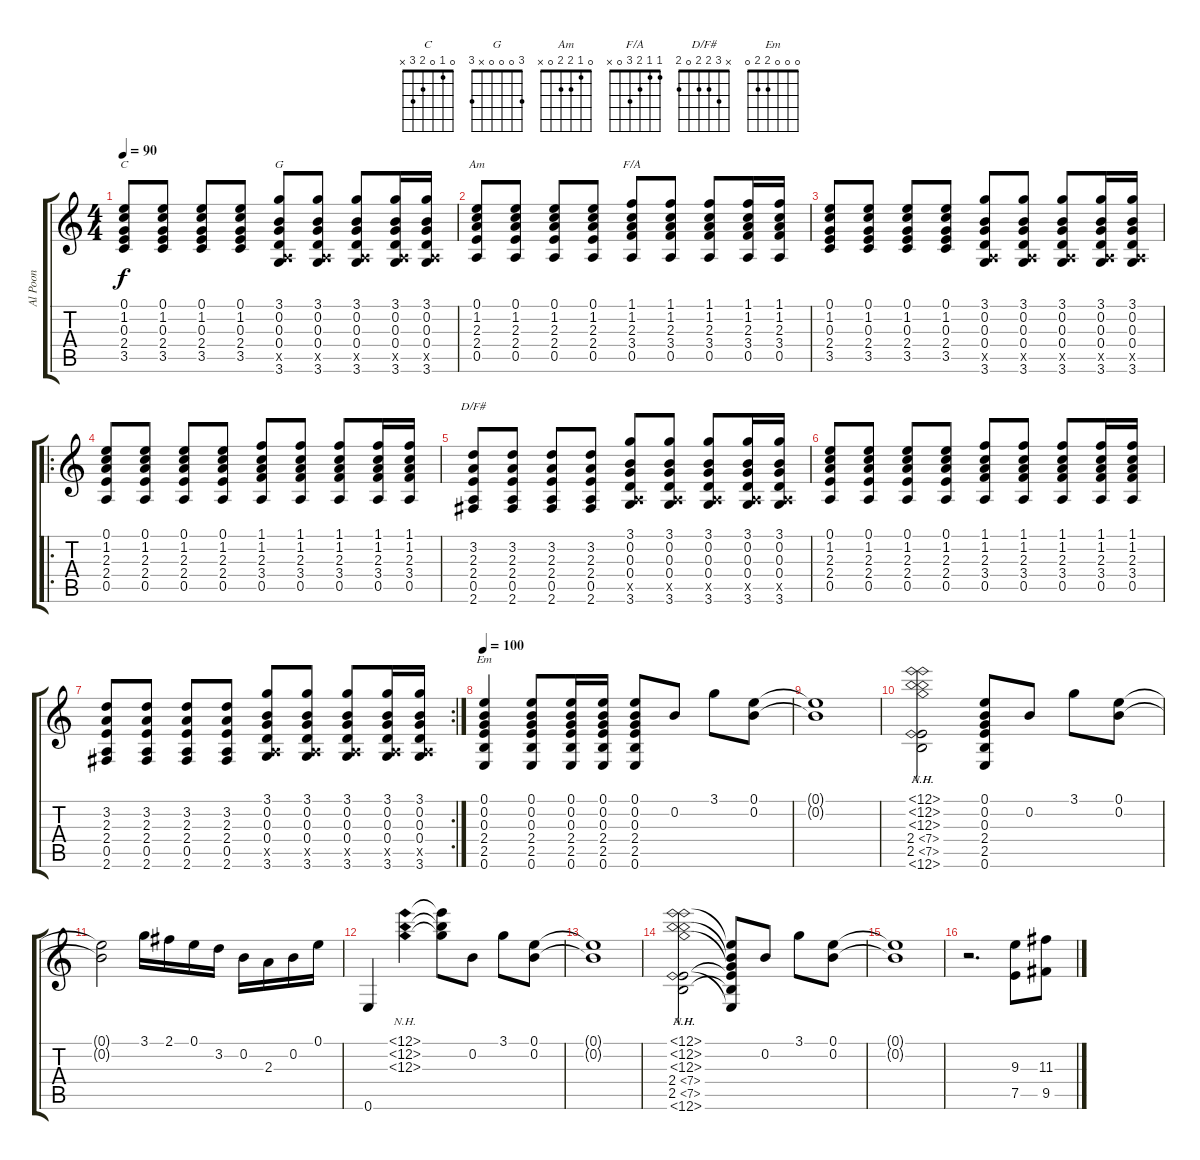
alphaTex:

\track ("Al Poon" "Al Poon") {instrument acousticguitarsteel}
\staff {score tabs}
\tuning (E4 B3 G3 D3 A2 E2) {hide}
\chord ("C" 0 1 0 2 3 x)
\chord ("G" 3 0 0 0 x 3)
\chord ("Am" 0 1 2 2 0 x)
\chord ("F/A" 1 1 2 3 0 x)
\chord ("D/F#" x 3 2 2 0 2)
\chord ("Em" 0 0 0 2 2 0)
\ts (4 4)
\tempo 90
\clef g2
\ks c
(0.1 1.2 0.3 2.4 3.5).8{ch "C" dy f} (0.1 1.2 0.3 2.4 3.5).8 (0.1 1.2 0.3 2.4 3.5).8 (0.1 1.2 0.3 2.4 3.5).8 (3.1 0.2 0.3 0.4 0.5{x} 3.6).8{ch "G"} (3.1 0.2 0.3 0.4 0.5{x} 3.6).8 (3.1 0.2 0.3 0.4 0.5{x} 3.6).8 (3.1 0.2 0.3 0.4 0.5{x} 3.6).16 (3.1 0.2 0.3 0.4 0.5{x} 3.6).16 |
(0.1 1.2 2.3 2.4 0.5).8{ch "Am"} (0.1 1.2 2.3 2.4 0.5).8 (0.1 1.2 2.3 2.4 0.5).8 (0.1 1.2 2.3 2.4 0.5).8 (1.1 1.2 2.3 3.4 0.5).8{ch "F/A"} (1.1 1.2 2.3 3.4 0.5).8 (1.1 1.2 2.3 3.4 0.5).8 (1.1 1.2 2.3 3.4 0.5).16 (1.1 1.2 2.3 3.4 0.5).16 |
(0.1 1.2 0.3 2.4 3.5).8 (0.1 1.2 0.3 2.4 3.5).8 (0.1 1.2 0.3 2.4 3.5).8 (0.1 1.2 0.3 2.4 3.5).8 (3.1 0.2 0.3 0.4 0.5{x} 3.6).8 (3.1 0.2 0.3 0.4 0.5{x} 3.6).8 (3.1 0.2 0.3 0.4 0.5{x} 3.6).8 (3.1 0.2 0.3 0.4 0.5{x} 3.6).16 (3.1 0.2 0.3 0.4 0.5{x} 3.6).16 |
\ro
(0.1 1.2 2.3 2.4 0.5).8 (0.1 1.2 2.3 2.4 0.5).8 (0.1 1.2 2.3 2.4 0.5).8 (0.1 1.2 2.3 2.4 0.5).8 (1.1 1.2 2.3 3.4 0.5).8 (1.1 1.2 2.3 3.4 0.5).8 (1.1 1.2 2.3 3.4 0.5).8 (1.1 1.2 2.3 3.4 0.5).16 (1.1 1.2 2.3 3.4 0.5).16 |
(3.2 2.3 2.4 0.5 2.6).8{ch "D/F#"} (3.2 2.3 2.4 0.5 2.6).8 (3.2 2.3 2.4 0.5 2.6).8 (3.2 2.3 2.4 0.5 2.6).8 (3.1 0.2 0.3 0.4 0.5{x} 3.6).8 (3.1 0.2 0.3 0.4 0.5{x} 3.6).8 (3.1 0.2 0.3 0.4 0.5{x} 3.6).8 (3.1 0.2 0.3 0.4 0.5{x} 3.6).16 (3.1 0.2 0.3 0.4 0.5{x} 3.6).16 |
(0.1 1.2 2.3 2.4 0.5).8 (0.1 1.2 2.3 2.4 0.5).8 (0.1 1.2 2.3 2.4 0.5).8 (0.1 1.2 2.3 2.4 0.5).8 (1.1 1.2 2.3 3.4 0.5).8 (1.1 1.2 2.3 3.4 0.5).8 (1.1 1.2 2.3 3.4 0.5).8 (1.1 1.2 2.3 3.4 0.5).16 (1.1 1.2 2.3 3.4 0.5).16 |
\rc 2
(3.2 2.3 2.4 0.5 2.6).8 (3.2 2.3 2.4 0.5 2.6).8 (3.2 2.3 2.4 0.5 2.6).8 (3.2 2.3 2.4 0.5 2.6).8 (3.1 0.2 0.3 0.4 0.5{x} 3.6).8 (3.1 0.2 0.3 0.4 0.5{x} 3.6).8 (3.1 0.2 0.3 0.4 0.5{x} 3.6).8 (3.1 0.2 0.3 0.4 0.5{x} 3.6).16 (3.1 0.2 0.3 0.4 0.5{x} 3.6).16 |
\tempo 100
(0.1 0.2 0.3 2.4 2.5 0.6).4{ch "Em"} (0.1 0.2 0.3 2.4 2.5 0.6).8 (0.1 0.2 0.3 2.4 2.5 0.6).16 (0.1 0.2 0.3 2.4 2.5 0.6).16 (0.1 0.2 0.3 2.4 2.5 0.6).8 0.2.8 3.1.8 (0.1 0.2).8 |
(0.1{t} 0.2{t}).1 |
(0.1{nh} 0.2{nh} 0.3{nh} 2.4{ah 5} 2.5{ah 5} 0.6{nh}).2 (0.1 0.2 0.3 2.4 2.5 0.6).8 0.2.8 3.1.8 (0.1 0.2).8 |
(0.1{t} 0.2{t}).2 3.1.16 2.1.16 0.1.16 3.2.16 0.2.16 2.3.16 0.2.16 0.1.16 |
0.6.4 (12.1{nh} 12.2{nh} 12.3{nh}).4 (12.1{t} 12.2{t} 12.3{t}).8 0.2.8 3.1.8 (0.1 0.2).8 |
(0.1{t} 0.2{t}).1 |
(0.1{nh} 0.2{nh} 0.3{nh} 2.4{ah 5} 2.5{ah 5} 0.6{nh}).2 (0.1{t} 0.2{t} 0.3{t} 2.4{t} 2.5{t} 0.6{t}).8 0.2.8 3.1.8 (0.1 0.2).8 |
(0.1{t} 0.2{t}).1 |
r.2{d} (9.3 7.5).8 (11.3 9.5).8
